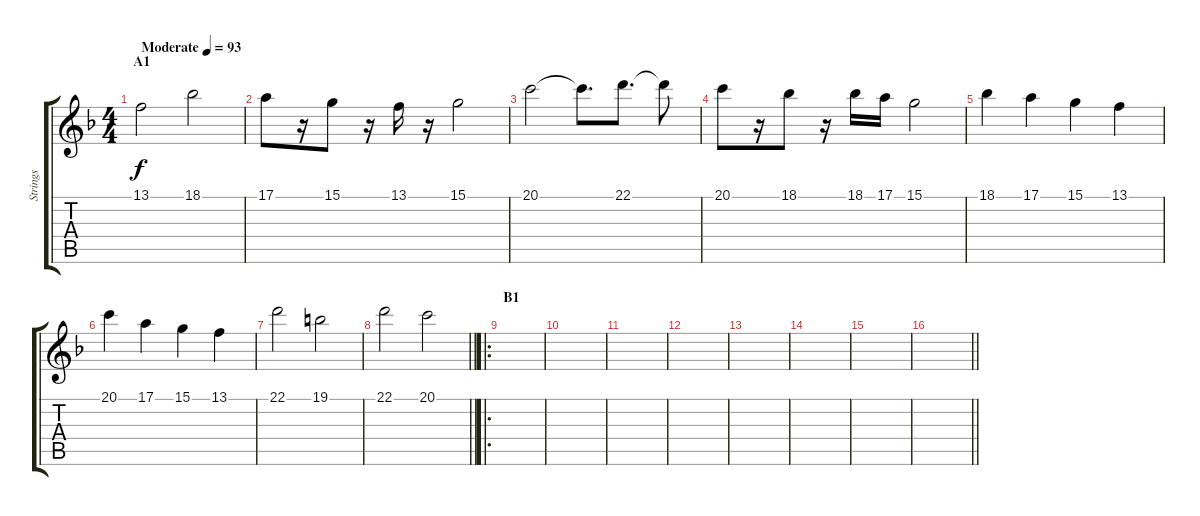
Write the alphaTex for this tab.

\track ("Strings" "Strings") {instrument stringensemble2}
\staff {score tabs}
\tuning (E4 B3 G3 D3 A2 E2) {hide}
\ts (4 4)
\section ("" "A1")
\tempo (93 "Moderate")
\clef g2
\ks f
13.1.2{dy f instrument stringensemble2} 18.1.2 |
17.1.8 r.16 15.1.8 r.16 13.1.16 r.16 15.1.2 |
20.1.2 20.1{t}.8{d} 22.1.8{d} 22.1{t}.8 |
20.1.8 r.16 18.1.8 r.16 18.1.16 17.1.16 15.1.2 |
18.1.4 17.1.4 15.1.4 13.1.4 |
20.1.4 17.1.4 15.1.4 13.1.4 |
22.1.2 19.1.2 |
\barLineRight lightlight
22.1.2 20.1.2 |
\ro
\section ("" "B1")
|
|
|
|
|
|
|
\barLineRight lightlight
